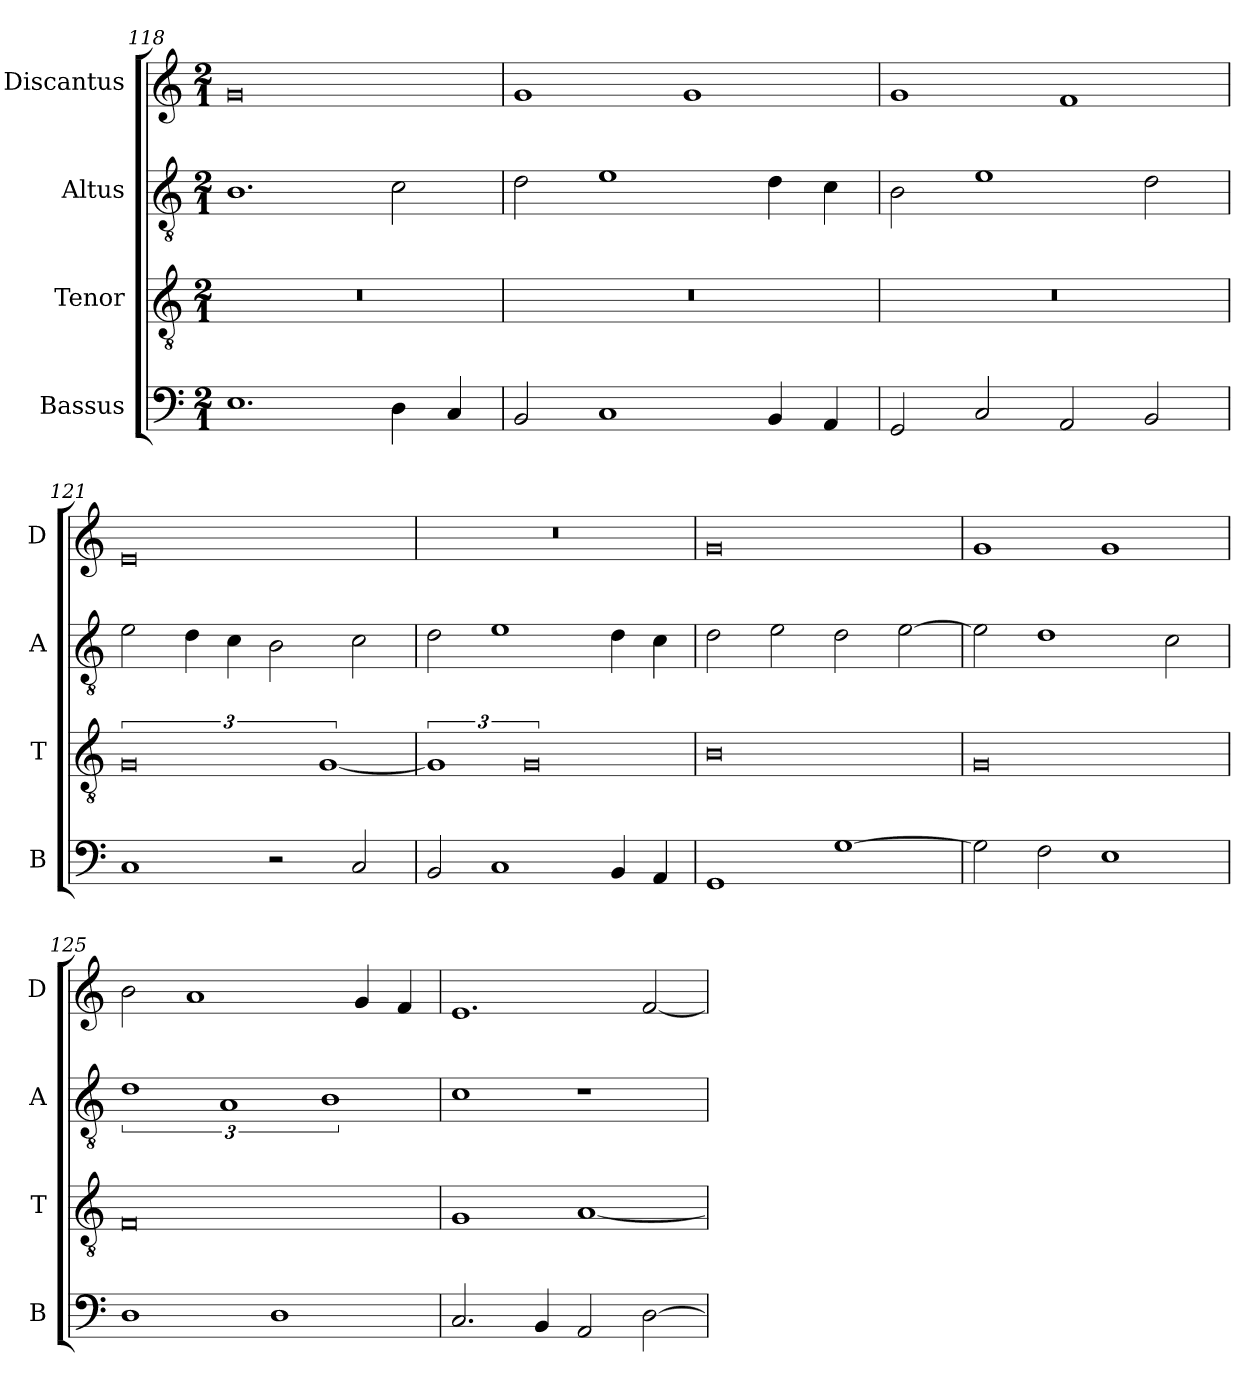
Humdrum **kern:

**kern	**kern	**kern	**kern
*part4	*part3	*part2	*part1
*staff4	*staff3	*staff2	*staff1
*I"Bassus	*I"Tenor	*I"Altus	*I"Discantus
*I'B	*I'T	*I'A	*I'D
*clefF4	*clefGv2	*clefGv2	*clefG2
*k[]	*k[]	*k[]	*k[]
*M2/1	*M2/1	*M2/1	*M2/1
=118	=118	=118	=118
1.E	0r	1.B	0g
4D\	.	2c\	.
4C/	.	.	.
=119	=119	=119	=119
2BB/	0r	2d\	1g
1C	.	1e	.
.	.	.	1g
4BB/	.	4d\	.
4AA/	.	4c\	.
=120	=120	=120	=120
2GG/	0r	2B\	1g
2C/	.	1e	.
2AA/	.	.	1f
2BB/	.	2d\	.
=121	=121	=121	=121
1C	3%4G	2e\	0e
.	.	4d\	.
.	.	4c\	.
2r	.	2B\	.
.	[3%2G	.	.
2C/	.	2c\	.
=122	=122	=122	=122
2BB/	3%2G]	2d\	0r
1C	.	1e	.
.	3%4G	.	.
4BB/	.	4d\	.
4AA/	.	4c\	.
=123	=123	=123	=123
1GG	0B	2d\	0g
.	.	2e\	.
[1G	.	2d\	.
.	.	[2e\	.
=124	=124	=124	=124
2G\]	0G	2e\]	1g
2F\	.	1d	.
1E	.	.	1g
.	.	2c\	.
=125	=125	=125	=125
1D	0F	3%2d	2b\
.	.	.	1a
.	.	3%2A	.
1D	.	.	.
.	.	3%2B	.
.	.	.	4g/
.	.	.	4f/
=126	=126	=126	=126
2.C/	1G	1c	1.e
4BB/	.	.	.
2AA/	[1A	1r	.
[2D\	.	.	[2f/
=	=	=	=
*-	*-	*-	*-
